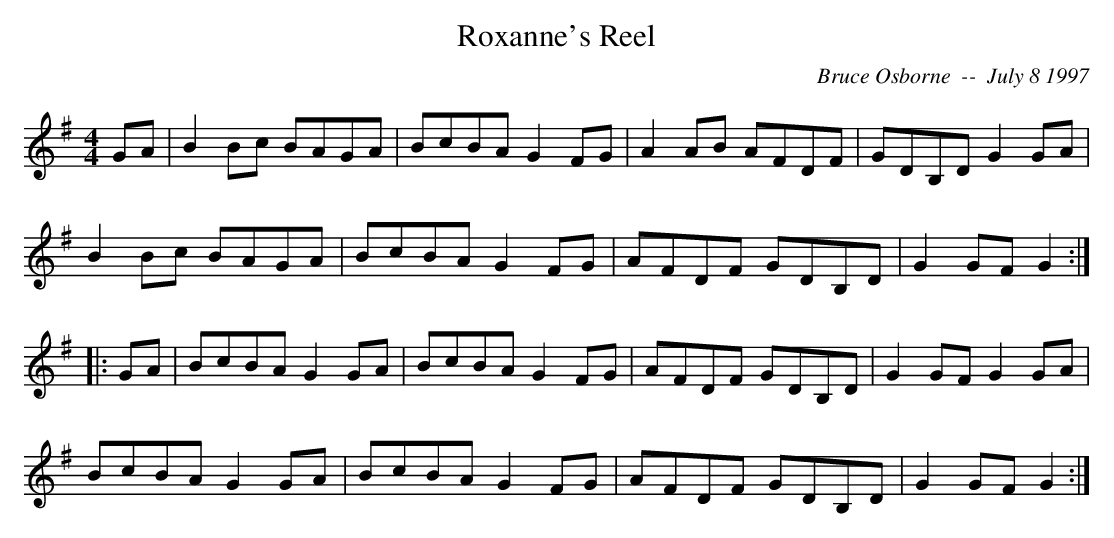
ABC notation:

X:1
T:Roxanne's Reel
C:Bruce Osborne  --  July 8 1997
M:4/4
L:1/8
K:G
GA|B2 Bc BAGA|BcBA G2 FG|A2 AB AFDF|GDB,D G2 GA|
B2 Bc BAGA|BcBA G2 FG|AFDF GDB,D|G2 GF G2:|
|:GA|BcBA G2 GA|BcBA G2 FG|AFDF GDB,D|G2 GF G2 GA|
BcBA G2 GA|BcBA G2 FG|AFDF GDB,D|G2 GF G2:|
